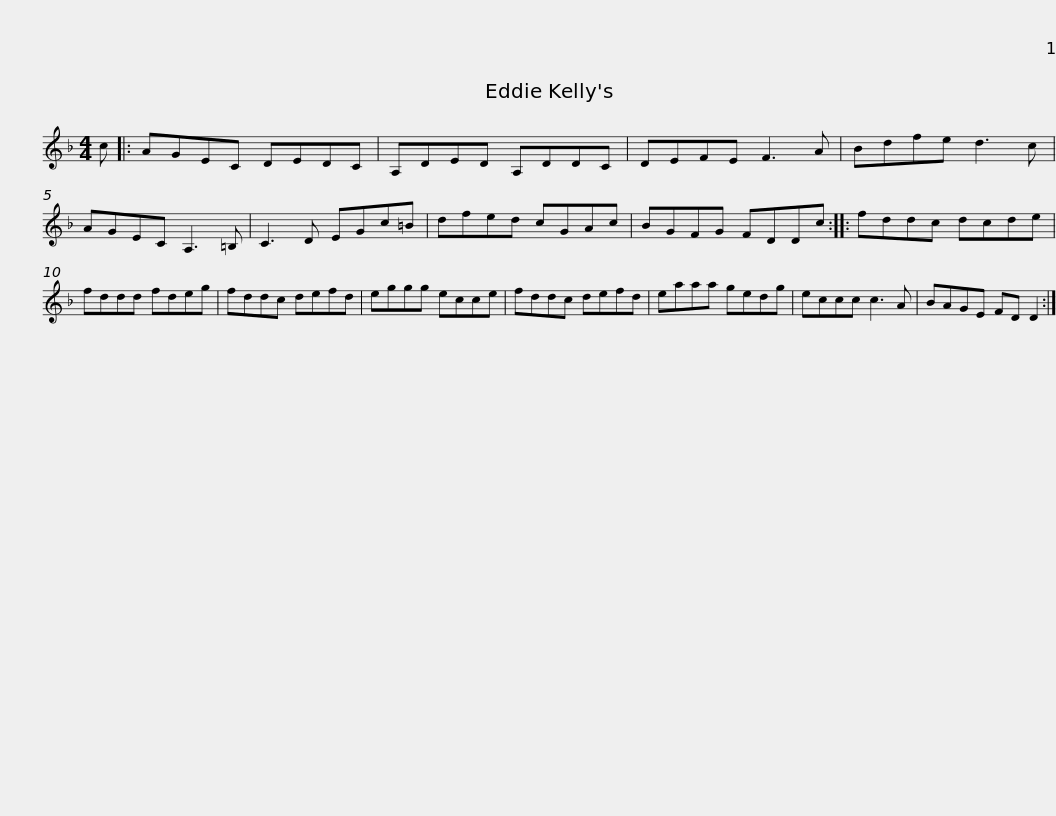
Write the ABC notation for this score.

X:1
L:1/8
M:4/4
I:linebreak $
K:Dmin
V:1 treble
V:1
 c |: AGEC DEDC | A,DED A,DDC | DEFE F3 A | Bdfe d3 c | %5
 AGEC A,3 =B, |$ C3 D EGc=B | dfed cGAc | BGFG FDDc :: fddc dcde | %10
 fddd fdeg |$ fddc defd | eggg ecce | fddc defd | eaaa gedg | %15
 eccc c3 A |$ BAGE FD D2 :| %17
